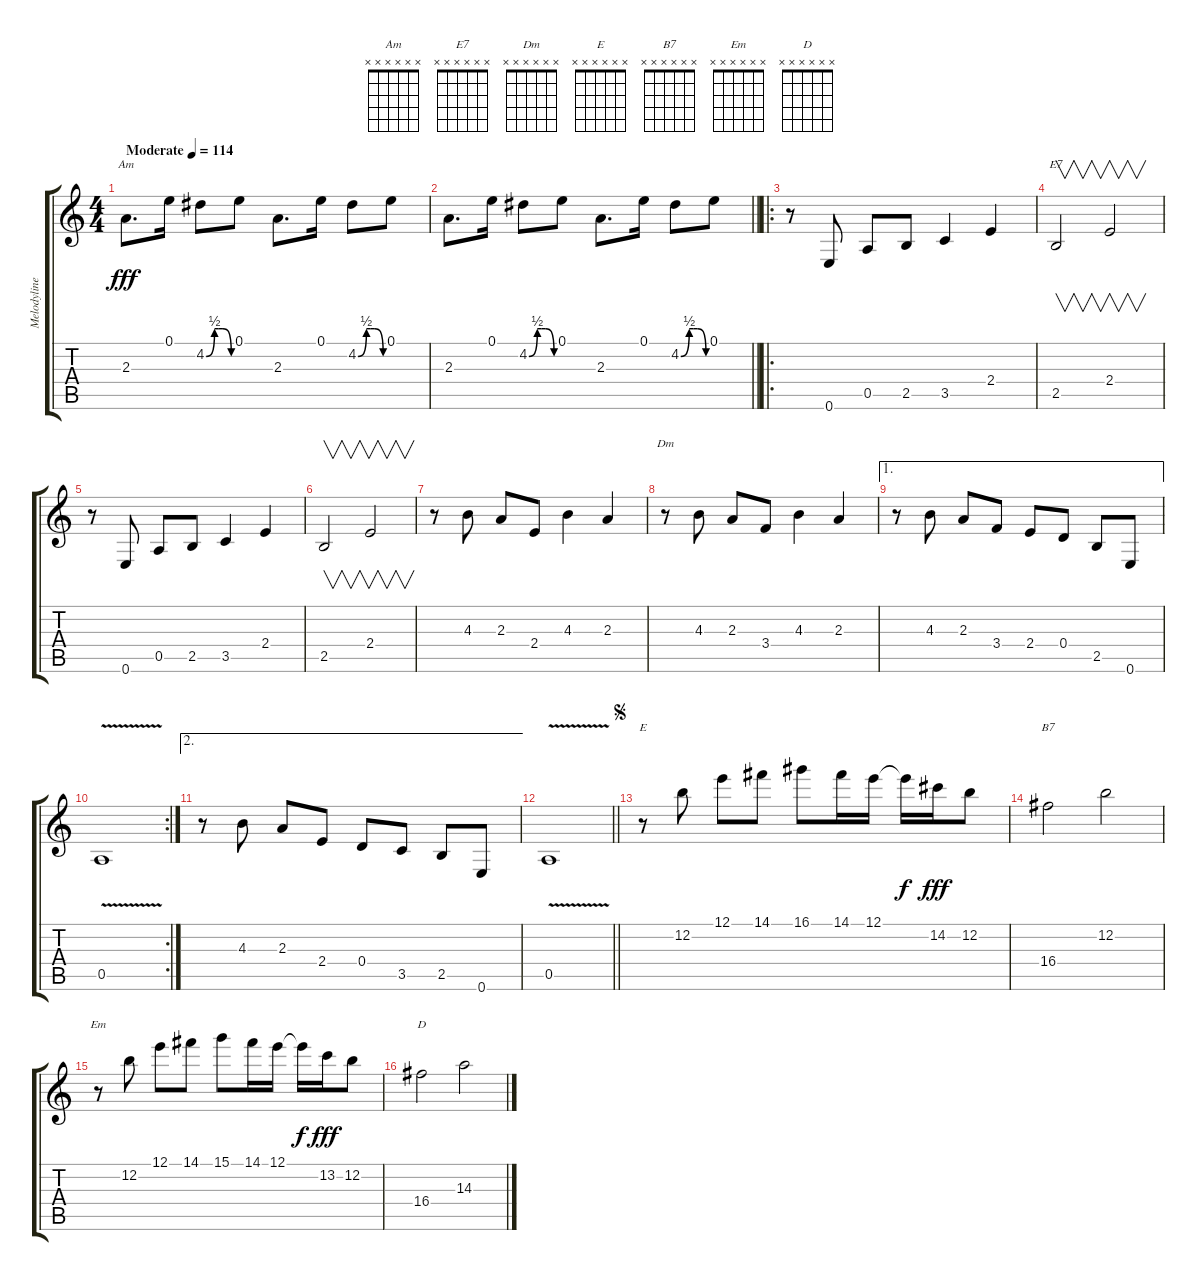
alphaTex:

\track ("Melodyline" "Melodyline") {instrument electricguitarclean}
\staff {score tabs}
\tuning (E4 B3 G3 D3 A2 E2) {hide}
\chord ("Am" x x x x x x)
\chord ("E7" x x x x x x)
\chord ("Dm" x x x x x x)
\chord ("E" x x x x x x)
\chord ("B7" x x x x x x)
\chord ("Em" x x x x x x)
\chord ("D" x x x x x x)
\ts (4 4)
\tempo (114 "Moderate")
\clef g2
\ks c
2.3.8{d ch "Am" dy fff instrument electricguitarclean} 0.1.16 4.2{be (custom 0 0 20 2 30 2 40 2 60 0)}.8 0.1.8 2.3.8{d} 0.1.16 4.2{be (custom 0 0 20 2 30 2 40 2 60 0)}.8 0.1.8 |
\barLineRight lightlight
2.3.8{d} 0.1.16 4.2{be (custom 0 0 20 2 30 2 40 2 60 0)}.8 0.1.8 2.3.8{d} 0.1.16 4.2{be (custom 0 0 20 2 30 2 40 2 60 0)}.8 0.1.8 |
\ro
r.8 0.6.8 0.5.8 2.5.8 3.5.4 2.4.4 |
2.5.2{v ch "E7"} 2.4.2{v} |
r.8 0.6.8 0.5.8 2.5.8 3.5.4 2.4.4 |
2.5.2{v} 2.4.2{v} |
r.8 4.3.8 2.3.8 2.4.8 4.3.4 2.3.4 |
r.8{ch "Dm"} 4.3.8 2.3.8 3.4.8 4.3.4 2.3.4 |
\ae 1
r.8 4.3.8 2.3.8 3.4.8 2.4.8 0.4.8 2.5.8 0.6.8 |
\rc 2
0.5{v}.1 |
\ae 2
r.8 4.3.8 2.3.8 2.4.8 0.4.8 3.5.8 2.5.8 0.6.8 |
\barLineRight lightlight
0.5{v}.1 |
\jump segno
r.8{ch "E"} 12.2.8 12.1.8 14.1.8 16.1.8 14.1.16 12.1.16 12.1{t}.16{dy f} 14.2.16{dy fff} 12.2.8 |
16.4.2{ch "B7"} 12.2.2 |
r.8{ch "Em"} 12.2.8 12.1.8 14.1.8 15.1.8 14.1.16 12.1.16 12.1{t}.16{dy f} 13.2.16{dy fff} 12.2.8 |
16.4.2{ch "D"} 14.3.2
